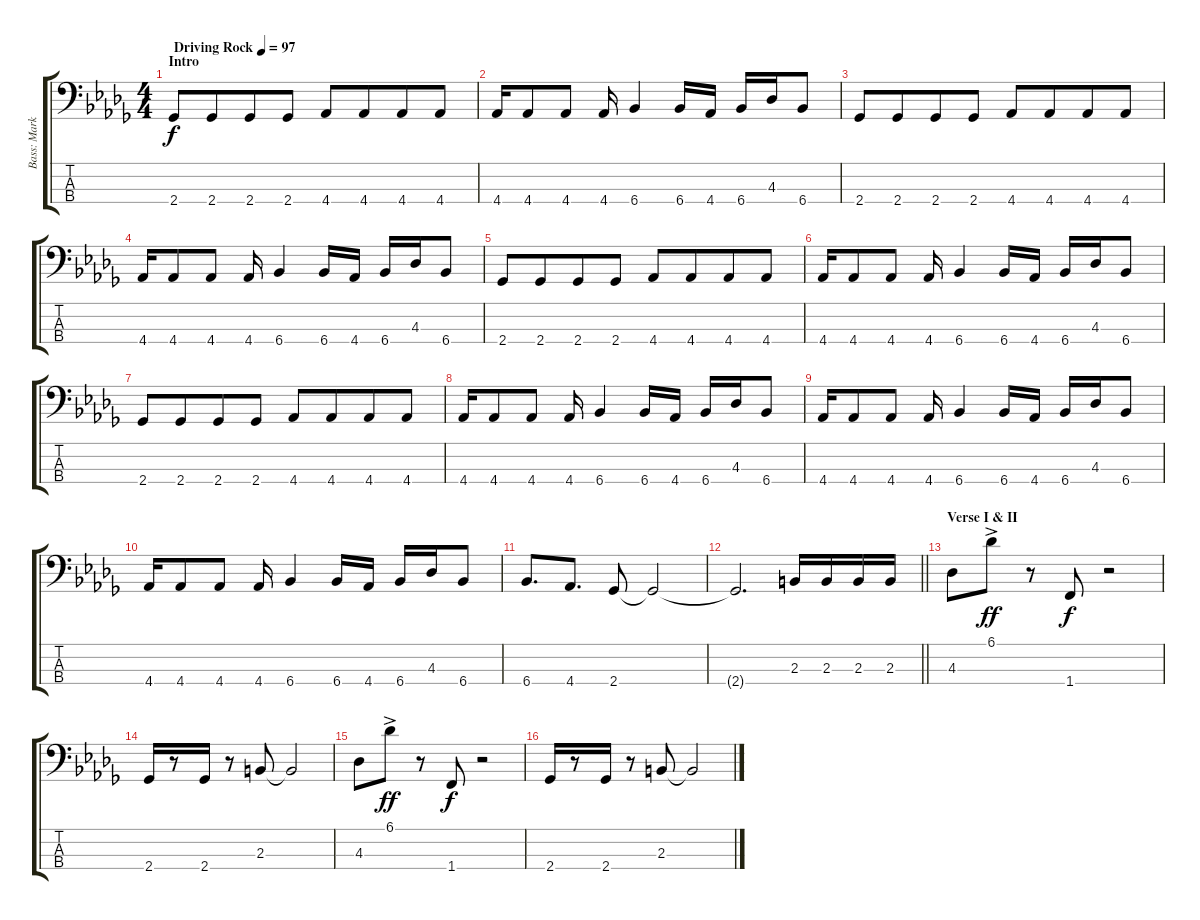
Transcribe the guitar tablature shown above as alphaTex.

\track ("Bass: Mark" "Bass: Mark") {instrument electricbassfinger}
\staff {score tabs}
\tuning (G2 D2 A1 E1) {hide}
\ts (4 4)
\section ("" "Intro")
\tempo (97 "Driving Rock")
\clef f4
\ks db
2.4.8{dy f instrument electricbassfinger} 2.4.8{beam merge} 2.4.8 2.4.8{beam split} 4.4.8 4.4.8{beam merge} 4.4.8 4.4.8 |
4.4.16 4.4.8 4.4.8 4.4.16 6.4.4 6.4.16 4.4.16 6.4.16 4.3.16 6.4.8 |
2.4.8 2.4.8{beam merge} 2.4.8 2.4.8{beam split} 4.4.8 4.4.8{beam merge} 4.4.8 4.4.8 |
4.4.16 4.4.8 4.4.8 4.4.16 6.4.4 6.4.16 4.4.16 6.4.16 4.3.16 6.4.8 |
2.4.8 2.4.8{beam merge} 2.4.8 2.4.8{beam split} 4.4.8 4.4.8{beam merge} 4.4.8 4.4.8 |
4.4.16 4.4.8 4.4.8 4.4.16 6.4.4 6.4.16 4.4.16 6.4.16 4.3.16 6.4.8 |
2.4.8 2.4.8{beam merge} 2.4.8 2.4.8{beam split} 4.4.8 4.4.8{beam merge} 4.4.8 4.4.8 |
4.4.16 4.4.8 4.4.8 4.4.16 6.4.4 6.4.16 4.4.16 6.4.16 4.3.16 6.4.8 |
4.4.16 4.4.8 4.4.8 4.4.16 6.4.4 6.4.16 4.4.16 6.4.16 4.3.16 6.4.8 |
4.4.16 4.4.8 4.4.8 4.4.16 6.4.4 6.4.16 4.4.16 6.4.16 4.3.16 6.4.8 |
6.4.8{d} 4.4.8{d} 2.4.8 2.4{t}.2 |
\barLineRight lightlight
2.4{t}.2{d} 2.3.16 2.3.16 2.3.16 2.3.16 |
\section ("" "Verse I & II")
4.3.8 6.1{ac}.8{dy ff} r.8 1.4.8{dy f} r.2 |
2.4.16 r.8 2.4.16 r.8 2.3.8 2.3{t}.2 |
4.3.8 6.1{ac}.8{dy ff} r.8 1.4.8{dy f} r.2 |
2.4.16 r.8 2.4.16 r.8 2.3.8 2.3{t}.2
